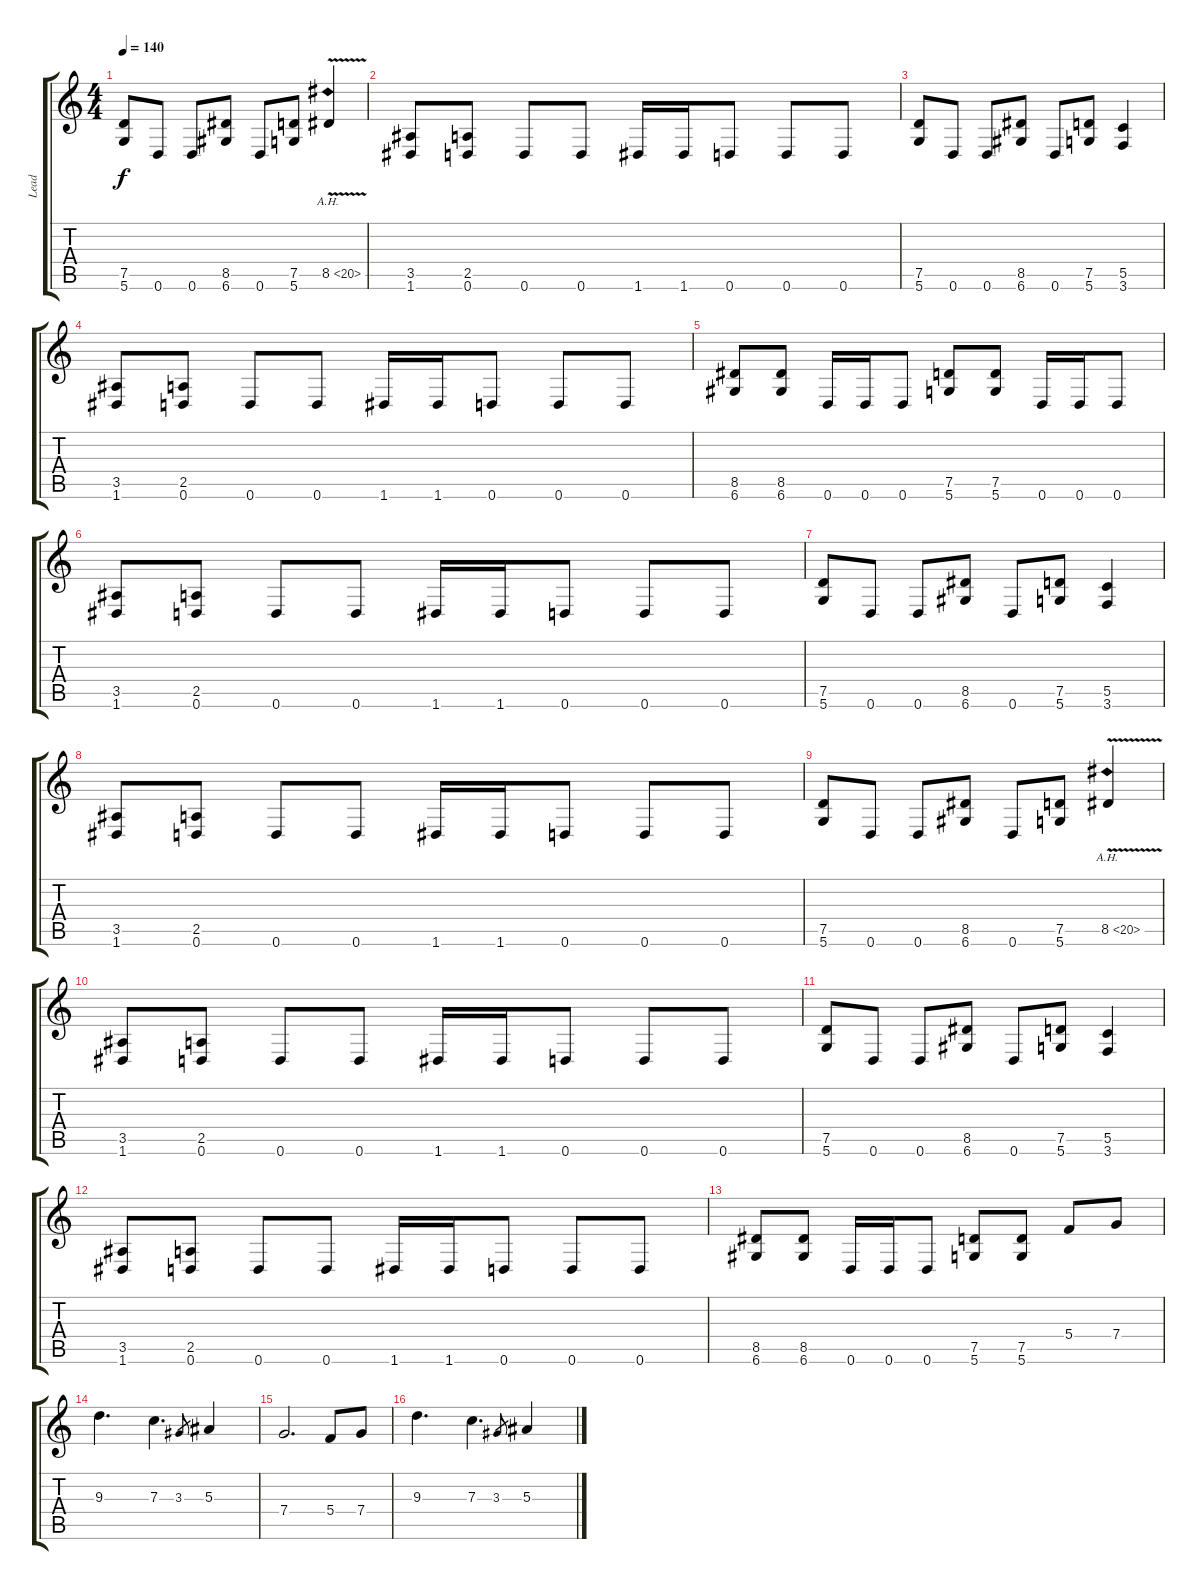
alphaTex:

\track ("Lead" "Lead") {instrument distortionguitar}
\staff {score tabs}
\tuning (D4 A3 F3 C3 G2 D2) {hide}
\ts (4 4)
\tempo 140
\clef g2
\ks c
(7.5 5.6).8{dy f} 0.6.8 0.6.8 (8.5 6.6).8 0.6.8 (7.5 5.6).8 8.5{ah 12 v}.4 |
(3.5 1.6).8 (2.5 0.6).8 0.6.8 0.6.8 1.6.16 1.6.16 0.6.8 0.6.8 0.6.8 |
(7.5 5.6).8 0.6.8 0.6.8 (8.5 6.6).8 0.6.8 (7.5 5.6).8 (5.5 3.6).4 |
(3.5 1.6).8 (2.5 0.6).8 0.6.8 0.6.8 1.6.16 1.6.16 0.6.8 0.6.8 0.6.8 |
(8.5 6.6).8 (8.5 6.6).8 0.6.16 0.6.16 0.6.8 (7.5 5.6).8 (7.5 5.6).8 0.6.16 0.6.16 0.6.8 |
(3.5 1.6).8 (2.5 0.6).8 0.6.8 0.6.8 1.6.16 1.6.16 0.6.8 0.6.8 0.6.8 |
(7.5 5.6).8 0.6.8 0.6.8 (8.5 6.6).8 0.6.8 (7.5 5.6).8 (5.5 3.6).4 |
(3.5 1.6).8 (2.5 0.6).8 0.6.8 0.6.8 1.6.16 1.6.16 0.6.8 0.6.8 0.6.8 |
(7.5 5.6).8 0.6.8 0.6.8 (8.5 6.6).8 0.6.8 (7.5 5.6).8 8.5{ah 12 v}.4 |
(3.5 1.6).8 (2.5 0.6).8 0.6.8 0.6.8 1.6.16 1.6.16 0.6.8 0.6.8 0.6.8 |
(7.5 5.6).8 0.6.8 0.6.8 (8.5 6.6).8 0.6.8 (7.5 5.6).8 (5.5 3.6).4 |
(3.5 1.6).8 (2.5 0.6).8 0.6.8 0.6.8 1.6.16 1.6.16 0.6.8 0.6.8 0.6.8 |
(8.5 6.6).8 (8.5 6.6).8 0.6.16 0.6.16 0.6.8 (7.5 5.6).8 (7.5 5.6).8 5.4.8 7.4.8 |
9.3.4{d} 7.3.4{d} 3.3.8{gr} 5.3.4 |
7.4.2{d} 5.4.8 7.4.8 |
9.3.4{d} 7.3.4{d} 3.3.8{gr} 5.3.4
